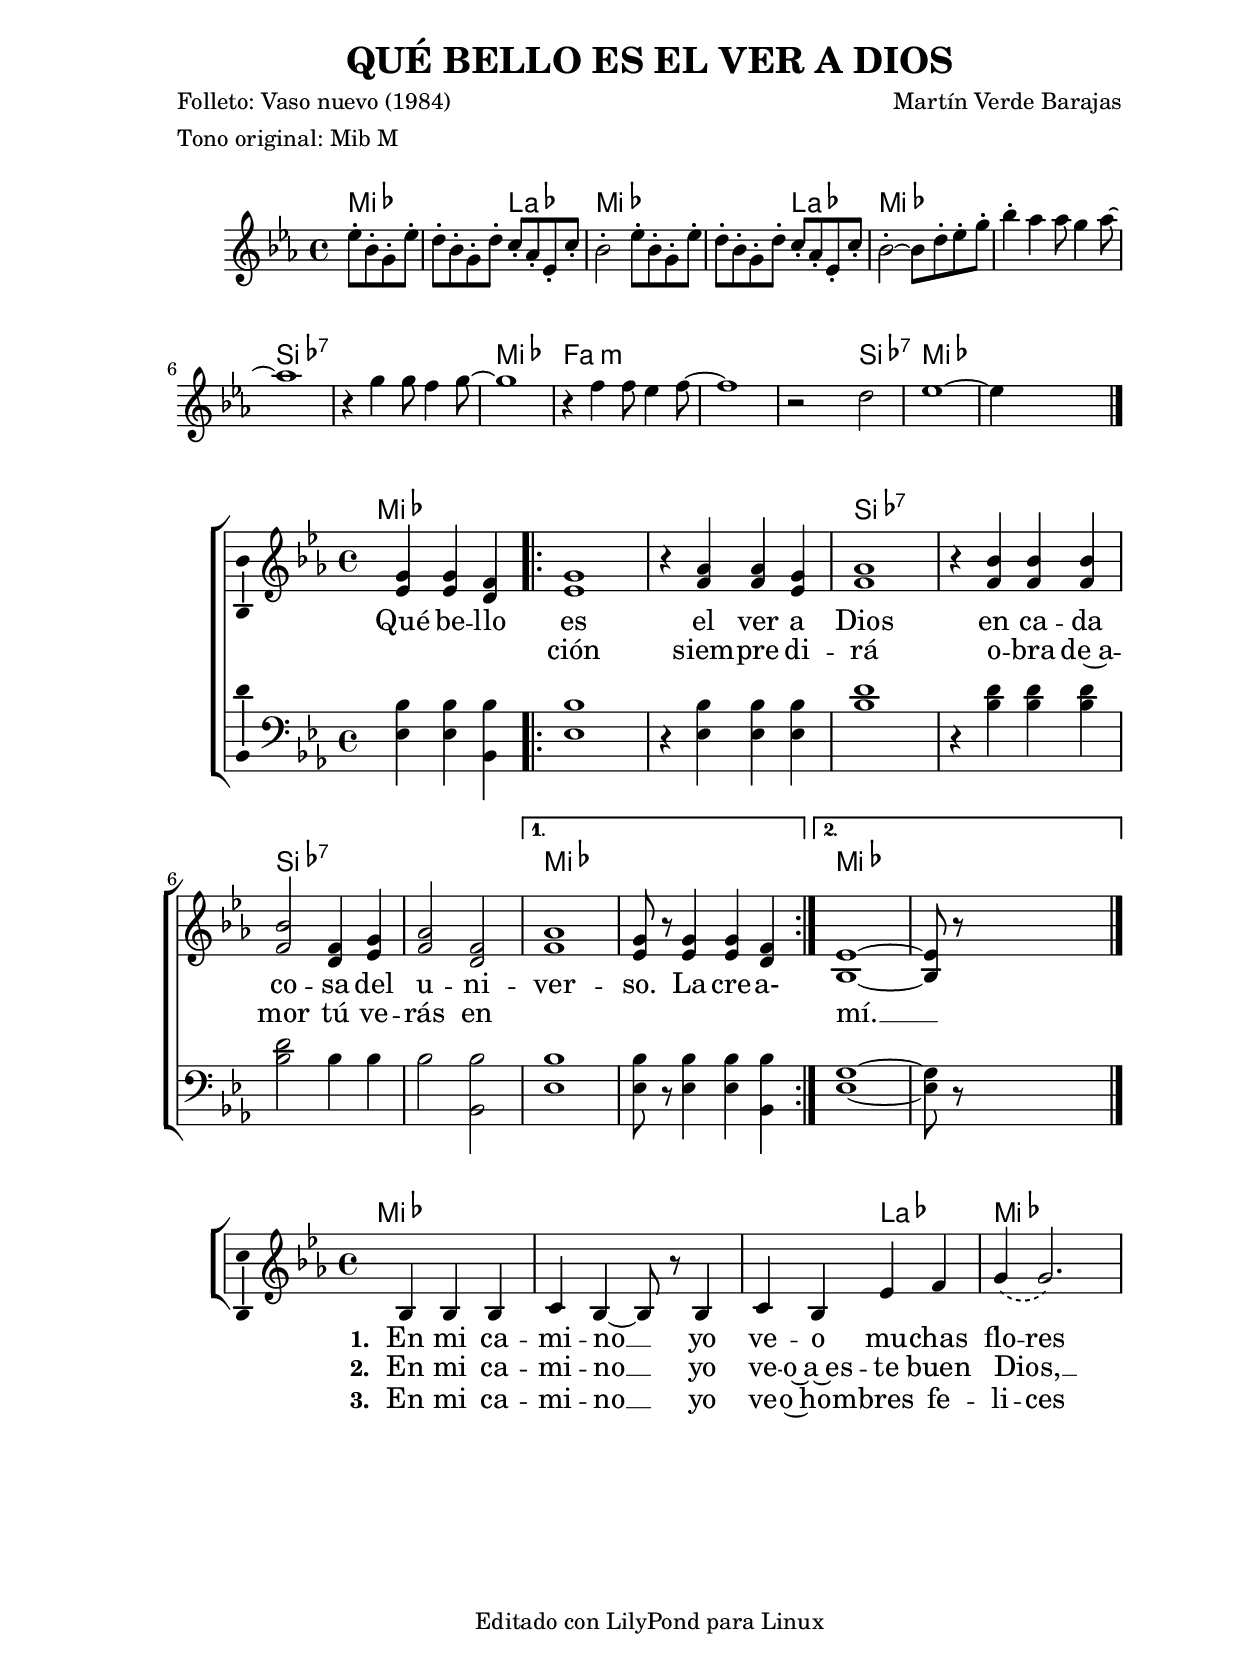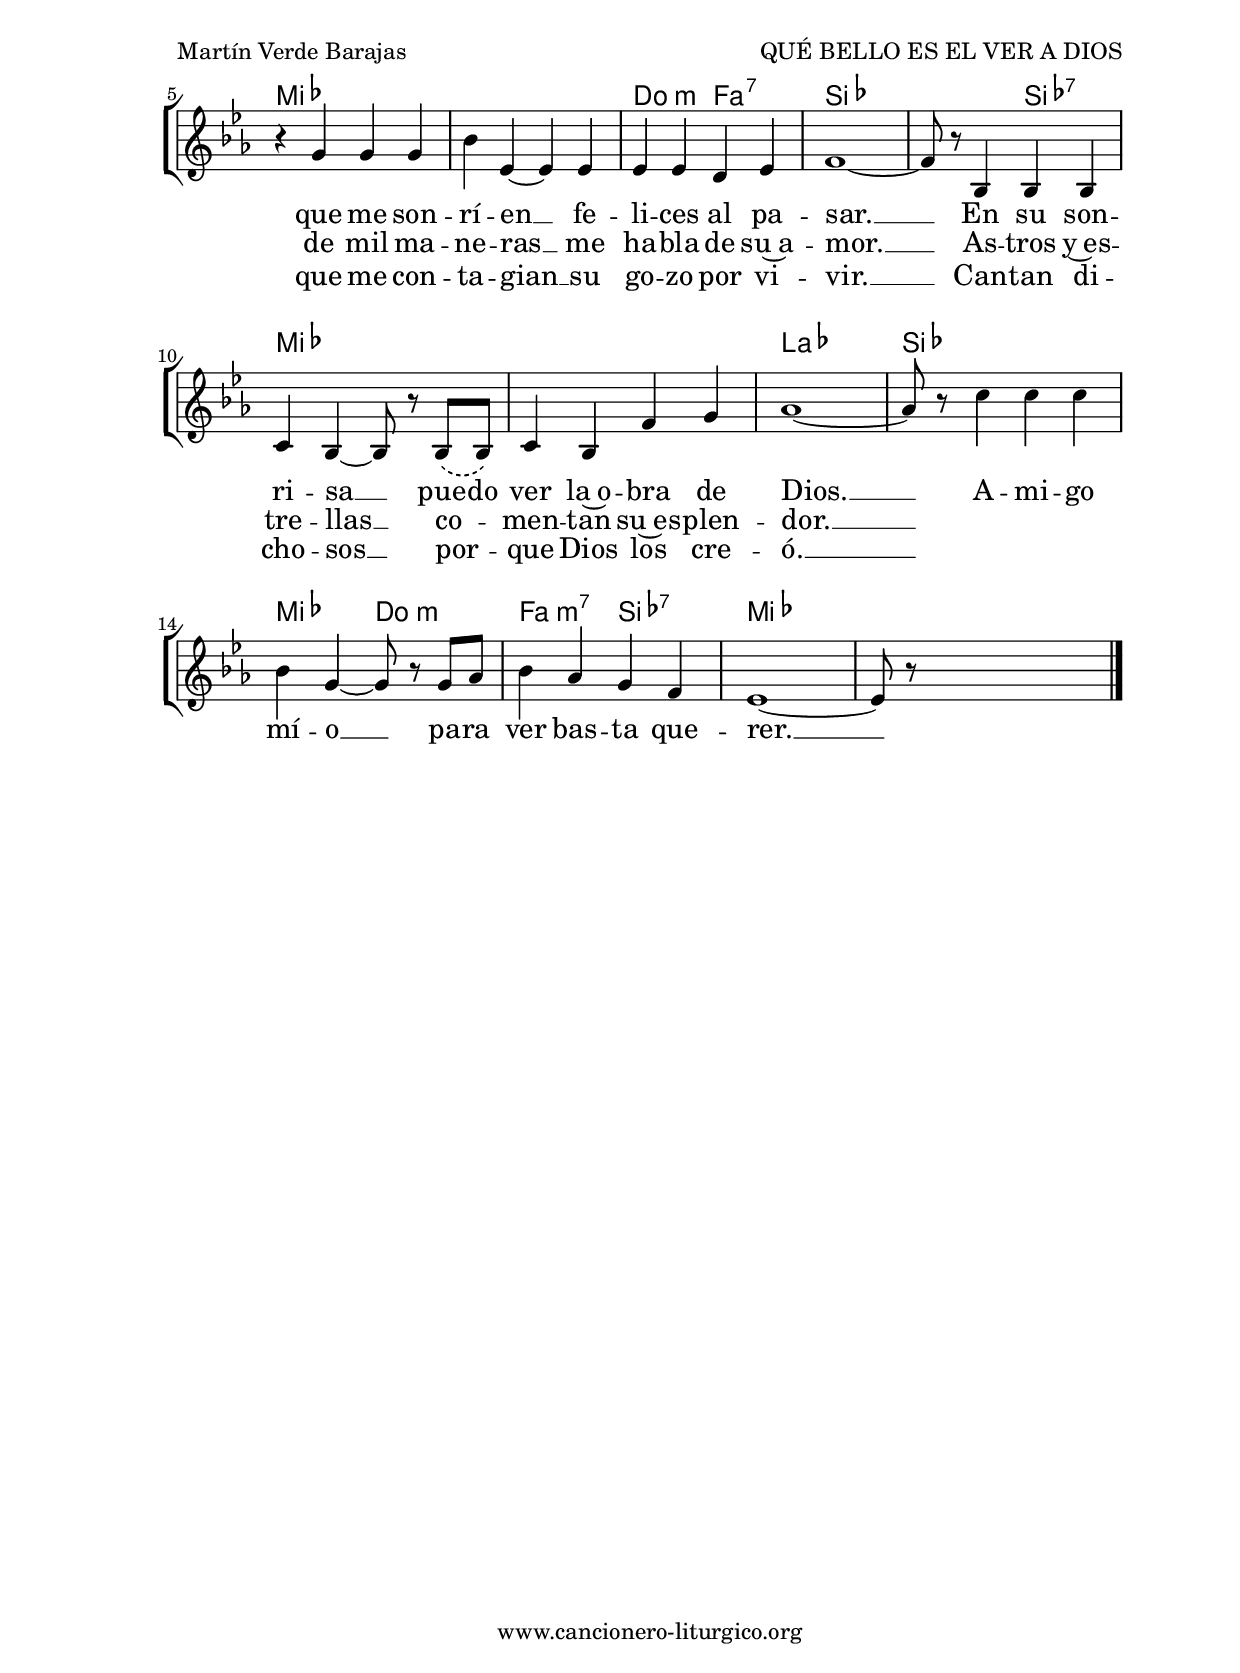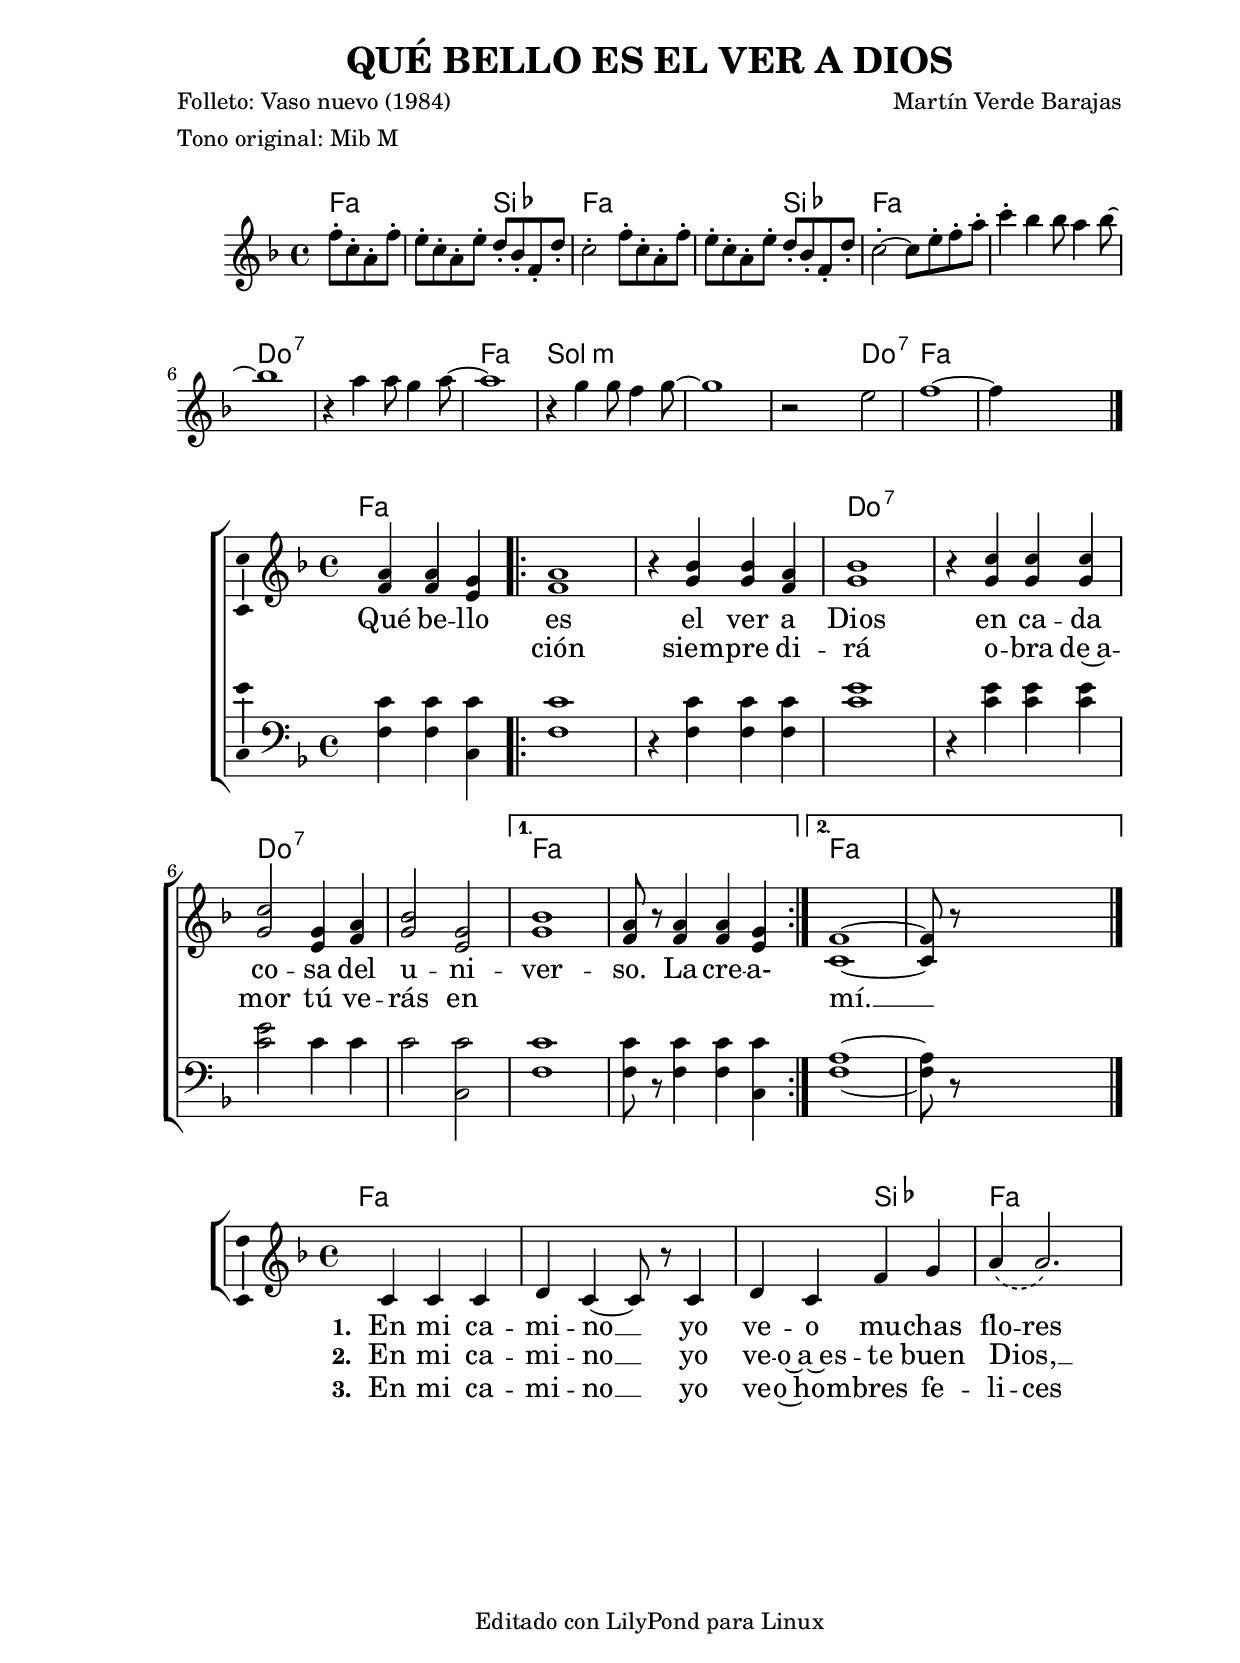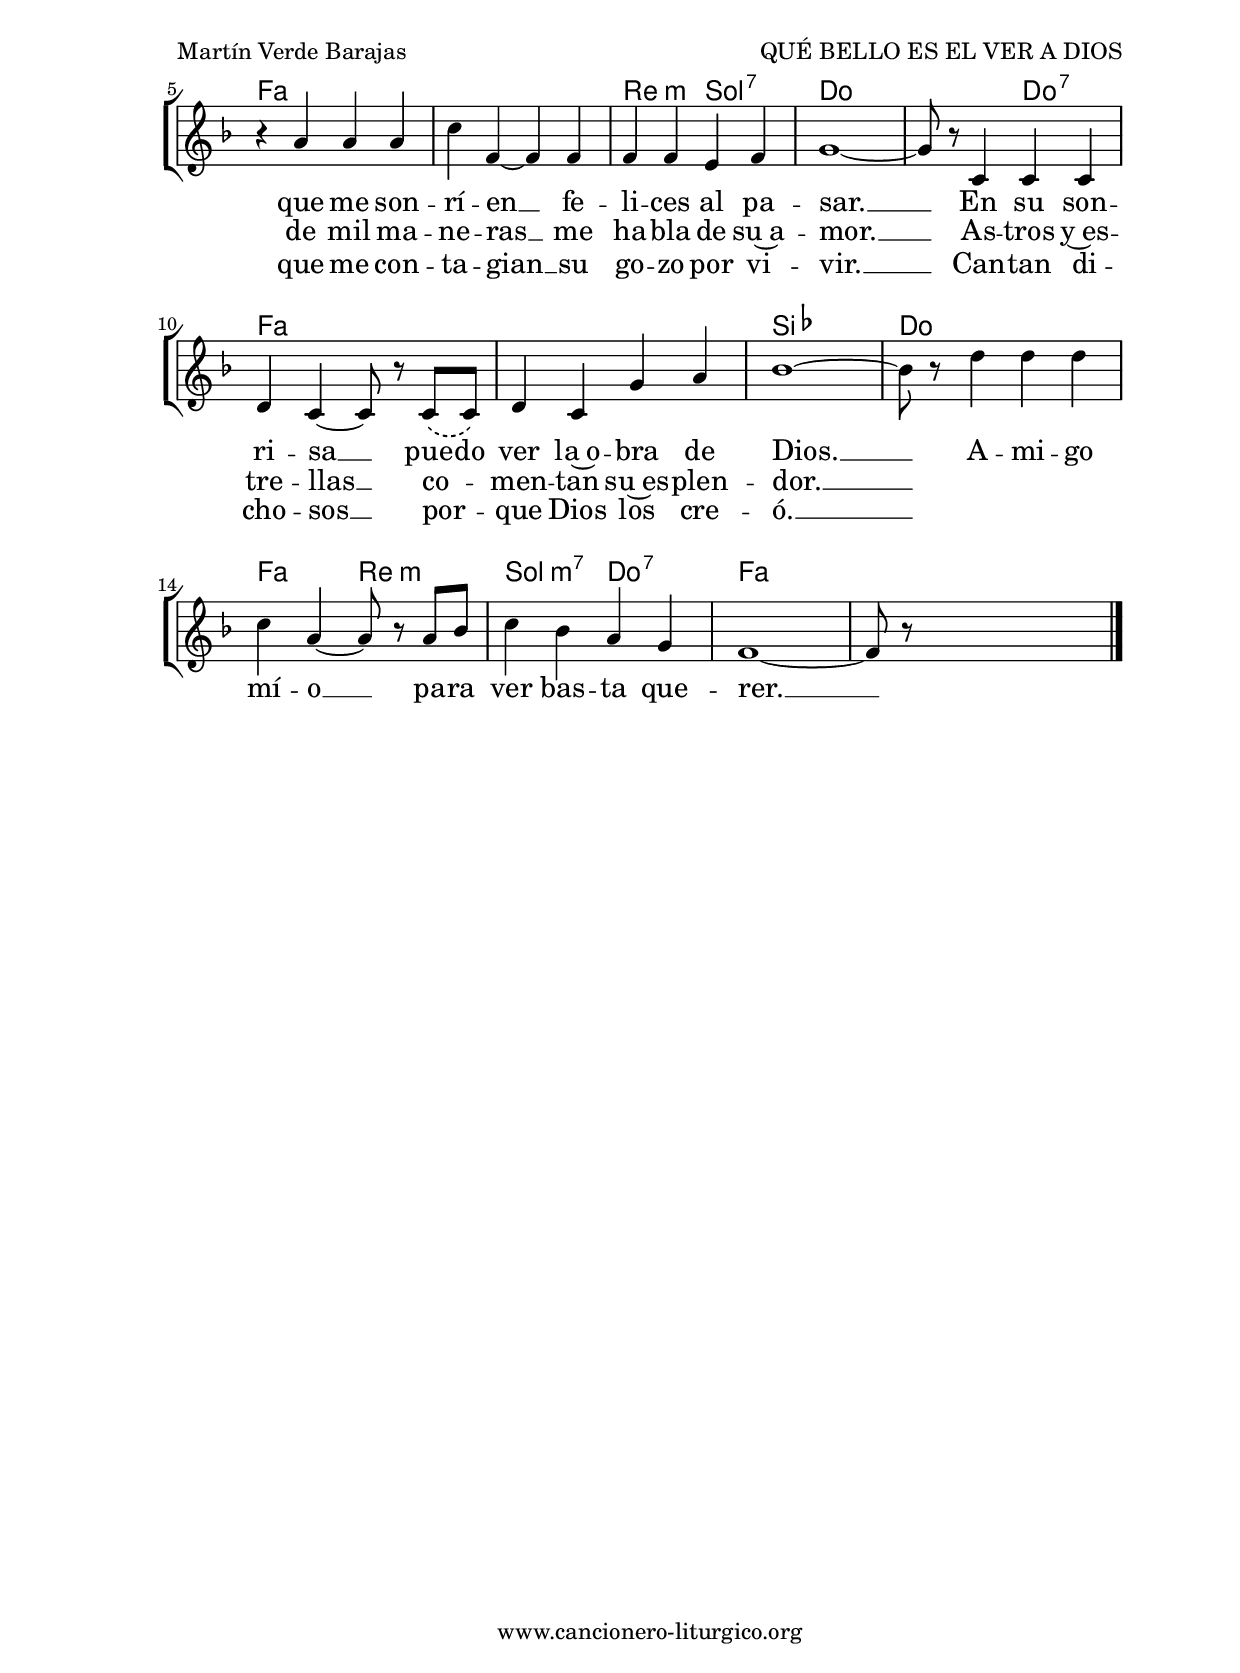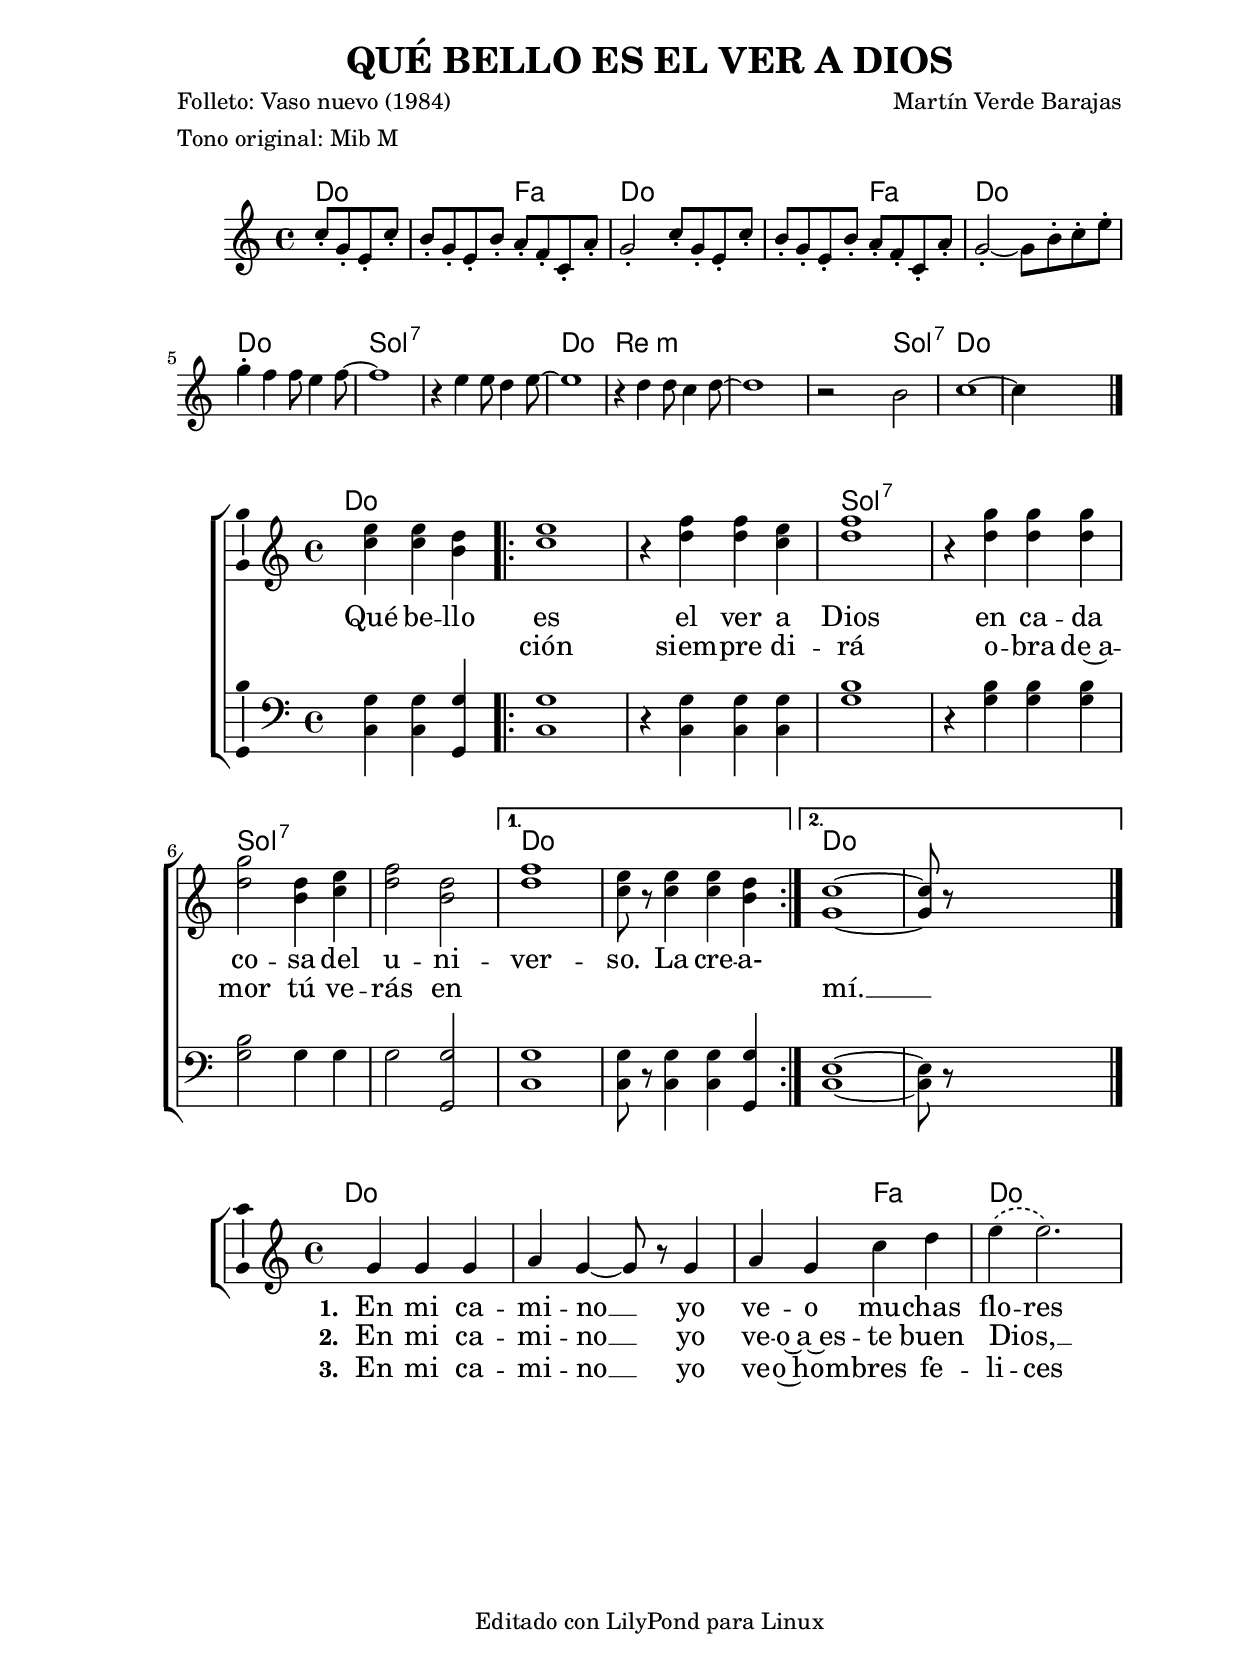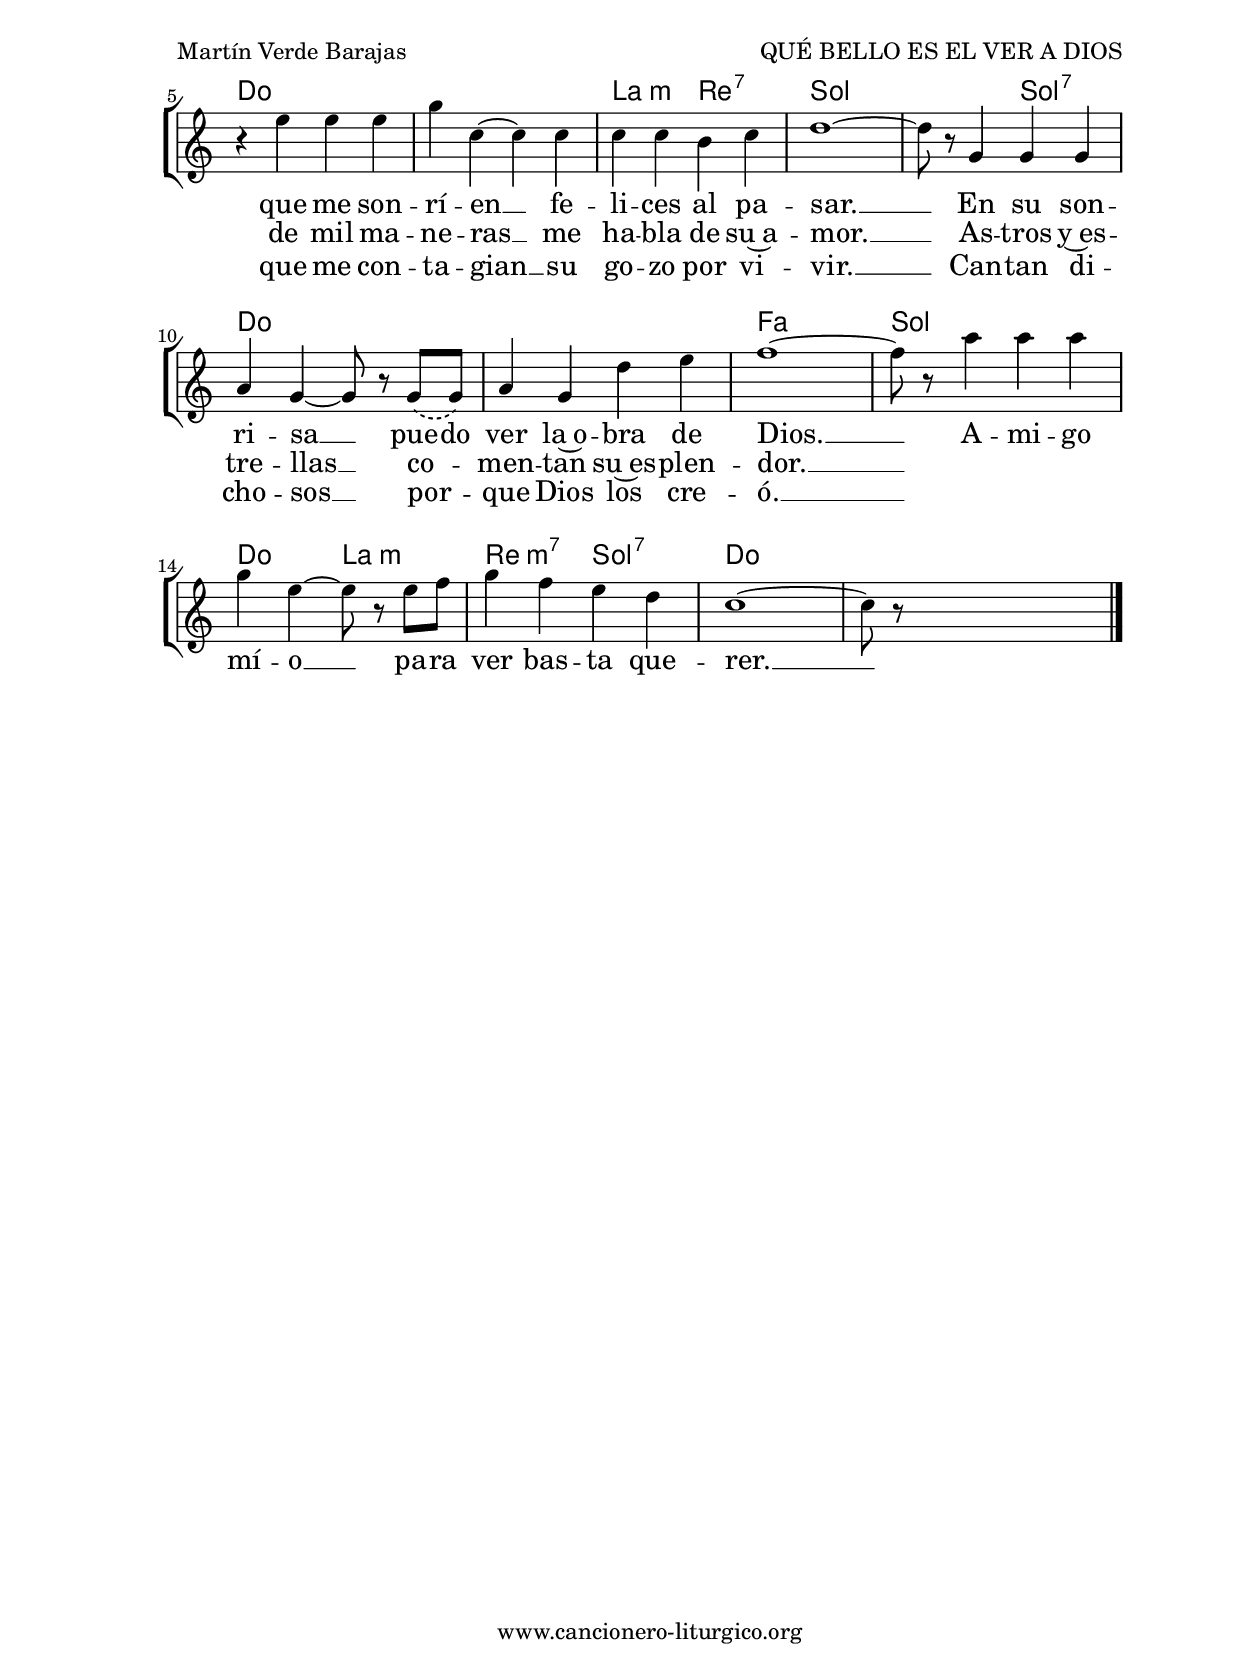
%
%para convertir .midi en .wav:
%timidity filename.midi -Ow -o finename.wav
%
%
%Para convertir de .wav a .mp3:
%lame -h -m j filename.wav
%
%
%para escuchar el midi:
%timidity nombrefichero.midi
%


%versión de lilypond para la que se ha escrito esta partitura:
\version "2.16.0"

	%Tamaño papel
	#(set-default-paper-size "a4")
	%Tamaño partitura
	#(set-global-staff-size 20)
	%No responde al pulsar sobre una nota
	#(ly:set-option 'point-and-click #f)

%parámetros del encabezamiento:
\header {
	title = "QUÉ BELLO ES EL VER A DIOS"
	subtitle = ""
	composer = "Martín Verde Barajas"
	poet = "Folleto: Vaso nuevo (1984)"
	meter = "Tono original: Mib M"
	arranger = ""
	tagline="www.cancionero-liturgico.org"
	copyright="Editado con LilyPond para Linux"
	}

%parámetros asociados al papel:
\paper  {
	oddHeaderMarkup = \markup {\fill-line { \on-the-fly #not-first-page \fromproperty #'header:title \on-the-fly #not-first-page \fromproperty #'header:composer }}
	evenHeaderMarkup = \markup {\fill-line { \fromproperty #'header:composer \fromproperty #'header:title }}
	#(set-paper-size "a4")
	print-page-number = ##f
	first-page-number = 1
	print-first-page-number = ##f
%	head-separation = 3.0 \cm
	top-margin = 2.0 \cm
	bottom-margin = 0.5\cm
%%%	bottom-margin = -2.0\cm
	left-margin = 3.0 \cm
	line-width = 16.0 \cm 
	indent = 8\mm
	interscoreline = 2.\mm
	between-system-space = 15\mm
%	para que las partituras no llenen la hoja:
	ragged-bottom = ##t
%	idem para la última hoja:
	ragged-last-bottom = ##f
%	para que las partituras llenen el ancho del papel:
	ragged-last = ##f
	after-title-space = 2.5 \cm
%page-count=1
%system-count=8

	%Flexible Vertical Spacing
%	markup-markup-spacing =
%	#'((basic-distance . 15) (minimum-distance . 15) (padding . 3))
	markup-system-spacing =
	#'((basic-distance . 15) (minimum-distance . 15) (padding . 3))
	system-system-spacing =
	#'((basic-distance . 15) (minimum-distance . 15) (padding . 3))
	score-system-spacing =
	#'((basic-distance . 15) (minimum-distance . 15) (padding . 5))
%	top-system-spacing = % header
%	#'((basic-distance . 8) (minimum-distance . 0) (padding . 0))
%	top-markup-spacing =
%	#'((basic-distance . 20) (minimum-distance . 20) (padding . 0))
	last-bottom-spacing = % footer
	#'((basic-distance . 5) (minimum-distance . 5) (padding . 0))
%	score-markup-spacing =
%	#'((basic-distance . 16) (minimum-distance . 13) (padding . 0))

	}


%parámetros que afectan a toda la partitura:
global =  {
	%clave de sol (G):
	\clef G
	%armadura:
%	\transpose d c
	\key ees \major
	\tempo 4=140
	\set Score.tempoHideNote = ##t
	}


acordesintro = {
	\italianChords
	\chordmode {
%	\transpose d c
{

ees2
s2 aes2 ees1
ees2 aes ees1 ees1 bes:7
bes1:7 ees f:m f:m f2:m bes:7 ees1
ees1

}
}
}

melodiaintro = 

%	\transpose d c
{
	\relative c''{
	\time 4/4

\partial2 ees8\staccato bes\staccato g\staccato ees'\staccato
d8\staccato bes\staccato g\staccato d'\staccato c\staccato aes\staccato ees\staccato c'\staccato
bes2\staccato ees8\staccato bes\staccato g\staccato ees'\staccato
d8\staccato bes\staccato g\staccato d'\staccato c\staccato aes\staccato ees\staccato c'\staccato
bes2\staccato~bes8 d\staccato ees\staccato g\staccato
bes4\staccato aes aes8 g4 aes8~
aes1
r4 g4 g8 f4 g8~
g1
r4 f4 f8 ees4 f8~
f1
r2 d2
ees1~
ees4 s4 s2

\bar "|."
}
}

acordespoli = {
	\italianChords
	\chordmode {
%	\transpose d c
{

ees1
\repeat volta 2 {
ees1 ees bes:7 bes:7 bes:7
bes:7
}
\alternative {
{
ees1 ees
}
{
ees1 ees
}
}


	}
	}
}

melodiauno = 

%	\transpose d c
{
	\relative c''{
	\time 4/4

s4 <g ees>4 <g ees> <f d>
\repeat volta 2 {
<g ees>1
r4 <aes f>4 <aes f> <g ees>
<aes f>1
r4 <bes f>4 <bes f> <bes f>
<bes f>2 <f d>4 <g es>
<aes f>2 <f d>
}
\alternative {
{
<aes f>1
<g ees>8 r8 <g ees>4 <g ees> <f d>
}
{
<ees bes>1~
<ees bes>8 r8 s4 s2
}
}

\bar "|."
	}
	}

melodiados = 

%	\transpose d c
{
	\relative c'{
	\time 4/4

s4 <bes ees,>4 <bes ees,> <bes bes,>
\repeat volta 2 {
<bes ees,>1
r4 <bes ees,>4 <bes ees,> <bes ees,>
<d bes>1
r4 <d bes>4 <d bes> <d bes>
<d bes>2 bes4 bes
bes2 <bes bes,>
}
\alternative {
{
<bes ees,>1
<bes ees,>8 r8 <bes ees,>4 <bes ees,> <bes bes,>
}
{
<g ees>1~
<g ees>8 r8 s4 s2
}
}

\bar "|."
	}
	}

acordesfin = {
	\italianChords
	\chordmode {
%	\transpose d c
{

ees1
ees1 ees2 aes ees1 ees ees
c2:m f:7 bes1 bes2 bes:7 ees1
ees1 aes bes ees2 c:m
f2:m7 bes:7 ees1 ees

	}
	}
}

melodiafin = 

%	\transpose d c
{
	\relative c'{
	\time 4/4

\phrasingSlurDashed

s4 bes4 bes bes
c4 bes~bes8 r8 bes4
c4 bes ees f
g4 \(g2.\)
r4 g4 g g
bes4 ees,~ees ees
ees4 ees d ees
f1~
f8 r8 bes,4 bes bes
c4 bes~bes8 r8 bes8 \(bes\)
c4 bes f' g
aes1~
aes8 r8 c4 c c
bes4 g~g8 r8 g8 aes
bes4 aes g f
ees1~
ees8 r8 s4 s2

\bar "|."
	}
	}


textouno = \lyricmode {
Qué be -- llo es
el ver a Dios
en ca -- da co -- sa del u -- ni -- ver -- so.
La cre -- a-

	}

textodos = \lyricmode {
\skip1 \skip1 \skip1
ción siem -- pre di -- rá
o -- bra de~a -- mor tú ve -- rás en
\skip1 \skip1 \skip1 \skip1 \skip1
mí. __

	}

textofin = \lyricmode {

\set stanza =#"1. "
En mi ca -- mi -- no __
yo ve -- o mu -- chas flo -- res
que me son -- rí -- en __
fe -- li -- ces al pa -- sar. __
En su son -- ri -- sa __
pue -- do ver la~o -- bra de Dios. __
A -- mi -- go mí -- o __
pa -- ra ver bas -- ta que -- rer. __

	}

textofindos = \lyricmode {

\set stanza =#"2. "
En mi ca -- mi -- no __
yo ve -- o~a~es -- te buen Dios, __ _
de mil ma -- ne -- ras __
me ha -- bla de su~a -- mor. __
As -- tros y~es -- tre -- llas __
co -- _ men -- tan su~es -- plen -- dor. __

	}

textofintres = \lyricmode {

\set stanza =#"3. "
En mi ca -- mi -- no __
yo ve -- o~hom -- bres fe -- li -- ces
que me con -- ta -- gian __
su go -- zo por vi -- vir. __
Can -- tan di -- cho -- sos __
por -- _ que Dios los cre -- ó. __

	}


acordesintroStaff = \context ChordNames = acordesintroStaff <<
	\set chordChanges = ##t
	\acordesintro
	>>

acordespoliStaff = \context ChordNames = acordespoliStaff <<
	\set chordChanges = ##t
	\acordespoli
	>>

acordesfinStaff = \context ChordNames = acordesfinStaff <<
	\set chordChanges = ##t
	\acordesfin
	>>


vozintroStaff = \context Voice = vozintroStaff
<<
	\override Staff.StaffSymbol #'staff-space = #(magstep -0.35)
	\set Staff.midiInstrument = #"english horn"
	\set Staff.midiMinimumVolume = #0.7
	\set Staff.midiMaximumVolume = #0.9
	\global
	\melodiaintro
	>>

vozunoStaff = \context Voice = vozunoStaff
\with {\consists "Ambitus_engraver"}
<<
%	\set Staff.instrumentName = ""
%	\set Staff.shortInstrumentName = ""
%	\set Staff.midiInstrument = #"clarinet"
%	\set Staff.midiInstrument = #"cello"
%	\set Staff.midiInstrument = #"flute"
	\set Staff.midiInstrument = #"electric guitar (jazz)"
%	\set Staff.midiInstrument = #"english horn"
%	\set Staff.midiInstrument = #"violin"
%	\set Staff.midiInstrument = #"glockenspiel"
	\set Staff.midiMinimumVolume = #0.7
	\set Staff.midiMaximumVolume = #0.9
	\global
	\melodiauno
	>>

vozdosStaff = \context Voice = vozdosStaff
\with {\consists "Ambitus_engraver"}
<<
%	\set Staff.instrumentName = ""
%	\set Staff.shortInstrumentName = ""
%	\set Staff.midiInstrument = #"clarinet"
%	\set Staff.midiInstrument = #"cello"
%	\set Staff.midiInstrument = #"flute"
	\set Staff.midiInstrument = #"electric guitar (jazz)"
%	\set Staff.midiInstrument = #"english horn"
%	\set Staff.midiInstrument = #"violin"
%	\set Staff.midiInstrument = #"glockenspiel"
	\set Staff.midiMinimumVolume = #0.7
	\set Staff.midiMaximumVolume = #0.9
	\global
	%Cambio a clave de fa (F):
	\clef F
	\melodiados
	>>

vozfinStaff = \context Voice = vozfinStaff
\with {\consists "Ambitus_engraver"}
<<
%	\set Staff.instrumentName = ""
%	\set Staff.shortInstrumentName = ""
%	\set Staff.midiInstrument = #"clarinet"
%	\set Staff.midiInstrument = #"cello"
%	\set Staff.midiInstrument = #"flute"
	\set Staff.midiInstrument = #"electric guitar (jazz)"
%	\set Staff.midiInstrument = #"english horn"
%	\set Staff.midiInstrument = #"violin"
%	\set Staff.midiInstrument = #"glockenspiel"
	\set Staff.midiMinimumVolume = #0.7
	\set Staff.midiMaximumVolume = #0.9
	\global
	\melodiafin
	>>

textounoStaff = \context Lyrics = textounoStaff <<
	\lyricsto vozunoStaff \textouno
	>>

textodosStaff = \context Lyrics = textodosStaff <<
	\lyricsto vozunoStaff \textodos
	>>

textofinStaff = \context Lyrics = textofinStaff <<
	\lyricsto vozfinStaff \textofin
	>>

textofindosStaff = \context Lyrics = textofindosStaff <<
	\lyricsto vozfinStaff \textofindos
	>>

textofintresStaff = \context Lyrics = textofintresStaff <<
	\lyricsto vozfinStaff \textofintres
	>>


\book {
	\score {
		\context ChoirStaff {
%			\override StaffGroup.SystemStartBracket #'collapse-height = #1
%			\override Score.SystemStartBar #'collapse-height = #1
			<<
			\acordesintroStaff
			\vozintroStaff
			>>
			}
		\layout {
	    		\context {
				\Lyrics
				\override LyricText #'font-size = #2
				}
	   		 \context {
				\Score
				\override StaffSymbol #'staff-space = #(magstep +3)
				}
system-count=2
			}
		}
	\score {
		\context ChoirStaff {
%			\override StaffGroup.SystemStartBracket #'collapse-height = #1
%			\override Score.SystemStartBar #'collapse-height = #1
			<<
			\acordespoliStaff
			\vozunoStaff
			\textounoStaff
			\textodosStaff
			\vozdosStaff
			>>
			}
		\layout {
	    		\context {
				\Lyrics
				\override LyricText #'font-size = #2
				}
	   		 \context {
				\Score
				\override StaffSymbol #'staff-space = #(magstep +3)
				}
			}
		}
	\score {
		\context ChoirStaff {
			\override StaffGroup.SystemStartBracket #'collapse-height = #1
			\override Score.SystemStartBar #'collapse-height = #1
			<<
			\acordesfinStaff
			\vozfinStaff
			\textofinStaff
			\textofindosStaff
			\textofintresStaff
			>>
			}
		\layout {
	    		\context {
				\Lyrics
				\override LyricText #'font-size = #2
				}
	   		 \context {
				\Score
				\override StaffSymbol #'staff-space = #(magstep +3)
				}
system-count=4
			}
		}
	\score {
		\unfoldRepeats
		\context ChoirStaff {
			<<
			\acordesintroStaff
			\vozintroStaff
			>>
			<<
			\acordespoliStaff
			\vozunoStaff
			\vozdosStaff
			>>
			<<
			\acordesfinStaff
			\vozfinStaff
			>>
			}
		\midi {
	  		\context {
	  			\Score
				tempoWholesPerMinute = #(ly:make-moment 70 4)
				}
			}
		}
	}



#(define output-suffix "C")
\book {
	\score {
		\context ChoirStaff {
%			\override StaffGroup.SystemStartBracket #'collapse-height = #1
%			\override Score.SystemStartBar #'collapse-height = #1
\transpose c d
			<<
			\acordesintroStaff
			\vozintroStaff
			>>
			}
		\layout {
	    		\context {
				\Lyrics
				\override LyricText #'font-size = #2
				}
	   		 \context {
				\Score
				\override StaffSymbol #'staff-space = #(magstep +3)
				}
system-count=2
			}
		}
	\score {
		\context ChoirStaff {
%			\override StaffGroup.SystemStartBracket #'collapse-height = #1
%			\override Score.SystemStartBar #'collapse-height = #1
\transpose c d
			<<
			\acordespoliStaff
			\vozunoStaff
			\textounoStaff
			\textodosStaff
			\vozdosStaff
			>>
			}
		\layout {
	    		\context {
				\Lyrics
				\override LyricText #'font-size = #2
				}
	   		 \context {
				\Score
				\override StaffSymbol #'staff-space = #(magstep +3)
				}
			}
		}
	\score {
		\context ChoirStaff {
			\override StaffGroup.SystemStartBracket #'collapse-height = #1
			\override Score.SystemStartBar #'collapse-height = #1
\transpose c d
			<<
			\acordesfinStaff
			\vozfinStaff
			\textofinStaff
			\textofindosStaff
			\textofintresStaff
			>>
			}
		\layout {
	    		\context {
				\Lyrics
				\override LyricText #'font-size = #2
				}
	   		 \context {
				\Score
				\override StaffSymbol #'staff-space = #(magstep +3)
				}
system-count=4
			}
		}
	}

#(define output-suffix "S")
\book {
	\score {
		\context ChoirStaff {
%			\override StaffGroup.SystemStartBracket #'collapse-height = #1
%			\override Score.SystemStartBar #'collapse-height = #1
\transpose c a,
			<<
			\acordesintroStaff
			\vozintroStaff
			>>
			}
		\layout {
	    		\context {
				\Lyrics
				\override LyricText #'font-size = #2
				}
	   		 \context {
				\Score
				\override StaffSymbol #'staff-space = #(magstep +3)
				}
system-count=2
			}
		}
	\score {
		\context ChoirStaff {
%			\override StaffGroup.SystemStartBracket #'collapse-height = #1
%			\override Score.SystemStartBar #'collapse-height = #1
\transpose c a
			<<
			\acordespoliStaff
			\vozunoStaff
			\textounoStaff
			\textodosStaff
\transpose a a,
			\vozdosStaff
			>>
			}
		\layout {
	    		\context {
				\Lyrics
				\override LyricText #'font-size = #2
				}
	   		 \context {
				\Score
				\override StaffSymbol #'staff-space = #(magstep +3)
				}
			}
		}
	\score {
		\context ChoirStaff {
			\override StaffGroup.SystemStartBracket #'collapse-height = #1
			\override Score.SystemStartBar #'collapse-height = #1
\transpose c a
			<<
			\acordesfinStaff
			\vozfinStaff
			\textofinStaff
			\textofindosStaff
			\textofintresStaff
			>>
			}
		\layout {
	    		\context {
				\Lyrics
				\override LyricText #'font-size = #2
				}
	   		 \context {
				\Score
				\override StaffSymbol #'staff-space = #(magstep +3)
				}
system-count=4
			}
		}
	}


